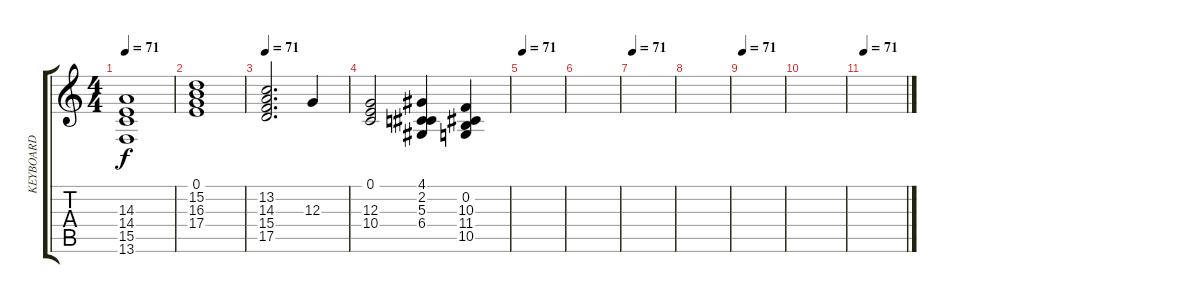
\track ("KEYBOARD" "KEYBOARD") {instrument seashore}
\staff {score tabs}
\tuning (E4 B3 G3 D3 A2 E2) {hide}
\ts (4 4)
\tempo 71
\clef g2
\ks c
(14.3 14.4 15.5 13.6).1{dy f} |
(0.1 15.2 16.3 17.4).1 |
\tempo 71
(13.2 14.3 15.4 17.5).2{d} 12.3.4 |
(0.1 12.3 10.4).2 (4.1 2.2 5.3 6.4).4{txt ""} (0.2 10.3 11.4 10.5).4 |
\tempo 71
|
|
\tempo 71
|
|
\tempo 71
|
|
\tempo 71
